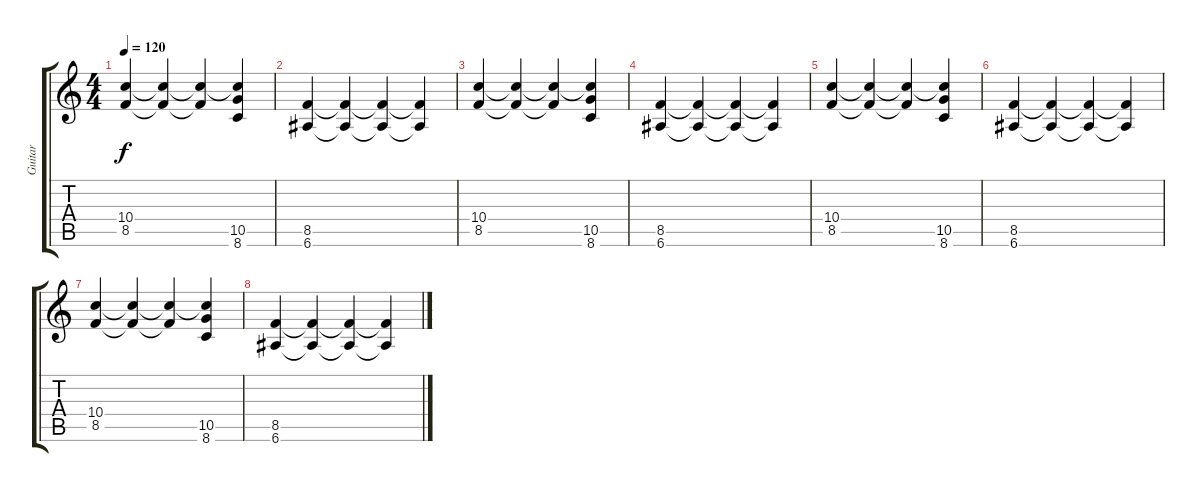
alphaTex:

\track ("Guitar" "Guitar") {instrument distortionguitar}
\staff {score tabs}
\tuning (E4 B3 G3 D3 A2 E2) {hide}
\ts (4 4)
\tempo 120
\clef g2
\ks c
(10.4 8.5).4{dy f} (10.4{t} 8.5{t}).4 (10.4{t} 8.5{t}).4 (10.4{t} 10.5 8.6).4 |
(8.5 6.6).4 (8.5{t} 6.6{t}).4 (8.5{t} 6.6{t}).4 (8.5{t} 6.6{t}).4 |
(10.4 8.5).4 (10.4{t} 8.5{t}).4 (10.4{t} 8.5{t}).4 (10.4{t} 10.5 8.6).4 |
(8.5 6.6).4 (8.5{t} 6.6{t}).4 (8.5{t} 6.6{t}).4 (8.5{t} 6.6{t}).4 |
(10.4 8.5).4 (10.4{t} 8.5{t}).4 (10.4{t} 8.5{t}).4 (10.4{t} 10.5 8.6).4 |
(8.5 6.6).4 (8.5{t} 6.6{t}).4 (8.5{t} 6.6{t}).4 (8.5{t} 6.6{t}).4 |
(10.4 8.5).4 (10.4{t} 8.5{t}).4 (10.4{t} 8.5{t}).4 (10.4{t} 10.5 8.6).4 |
(8.5 6.6).4 (8.5{t} 6.6{t}).4 (8.5{t} 6.6{t}).4 (8.5{t} 6.6{t}).4
